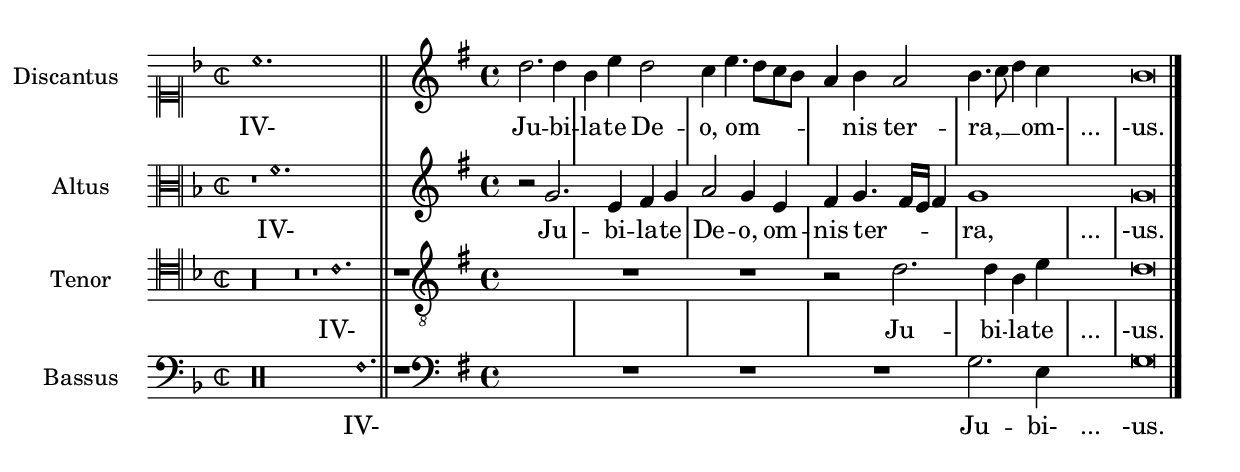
%% DO NOT EDIT this file manually; it is automatically
%% generated from LSR http://lsr.dsi.unimi.it
%% Make any changes in LSR itself, or in Documentation/snippets/new/ ,
%% and then run scripts/auxiliar/makelsr.py
%%
%% This file is in the public domain.
\version "2.16.0"

\header {
  lsrtags = "ancient-notation, real-music, really-cool, template"

  texidoc = "
When transcribing mensural music, an incipit at the beginning of the
piece is useful to indicate the original key and tempo. While today
musicians are used to bar lines in order to faster recognize rhythmic
patterns, bar lines were not yet invented during the period of mensural
music; in fact, the meter often changed after every few notes. As a
compromise, bar lines are often printed between the staves rather than
on the staves.

"
  doctitle = "Ancient notation template -- modern transcription of mensural music"
} % begin verbatim


global = {
  \set Score.skipBars = ##t

  % incipit
  \once \override Score.SystemStartBracket #'transparent = ##t
   % Set tight spacing
  \override Score.SpacingSpanner #'spacing-increment = #1.0
  \key f \major
  \time 2/2
  \once \override Staff.TimeSignature #'style = #'neomensural
  \override Voice.NoteHead #'style = #'neomensural
  \override Voice.Rest #'style = #'neomensural
  \set Staff.printKeyCancellation = ##f
  \cadenzaOn % turn off bar lines
  \skip 1*10
  \once \override Staff.BarLine #'transparent = ##f
  \bar "||"
  \skip 1*1 % need this extra \skip such that clef change comes
            % after bar line
  \bar ""

  % main
  \cadenzaOff % turn bar lines on again
  \once \override Staff.Clef #'full-size-change = ##t
  \set Staff.forceClef = ##t
  \key g \major
  \time 4/4
  \override Voice.NoteHead #'style = #'default
  \override Voice.Rest #'style = #'default

  % Setting printKeyCancellation back to #t must not
  % occur in the first bar after the incipit.  Dto. for forceClef.
  % Therefore, we need an extra \skip.
  \skip 1*1
  \set Staff.printKeyCancellation = ##t
  \set Staff.forceClef = ##f

  \skip 1*7 % the actual music

  % let finis bar go through all staves
  \override Staff.BarLine #'transparent = ##f

  % finis bar
  \bar "|."
}

discantusNotes = {
  \transpose c' c'' {
    \set Staff.instrumentName = #"Discantus  "

    % incipit
    \clef "neomensural-c1"
    c'1. s2   % two bars
    \skip 1*8 % eight bars
    \skip 1*1 % one bar

    % main
    \clef "treble"
    d'2. d'4 |
    b e' d'2 |
    c'4 e'4.( d'8 c' b |
    a4) b a2 |
    b4.( c'8 d'4) c'4 |
    \once \override NoteHead #'transparent = ##t c'1 |
    b\breve |
  }
}

discantusLyrics = \lyricmode {
  % incipit
  IV-

  % main
  Ju -- bi -- |
  la -- te De -- |
  o, om --
  nis ter -- |
  ra, __ om- |
  "..." |
  -us. |
}

altusNotes = {
  \transpose c' c'' {
    \set Staff.instrumentName = #"Altus  "

    % incipit
    \clef "neomensural-c3"
    r1        % one bar
    f1. s2    % two bars
    \skip 1*7 % seven bars
    \skip 1*1 % one bar

    % main
    \clef "treble"
    r2 g2. e4 fis g | % two bars
    a2 g4 e |
    fis g4.( fis16 e fis4) |
    g1 |
    \once \override NoteHead #'transparent = ##t g1 |
    g\breve |
  }
}

altusLyrics = \lyricmode {
  % incipit
  IV-

  % main
  Ju -- bi -- la -- te | % two bars
  De -- o, om -- |
  nis ter -- ra, |
  "..." |
  -us. |
}

tenorNotes = {
  \transpose c' c' {
    \set Staff.instrumentName = #"Tenor  "

    % incipit
    \clef "neomensural-c4"
    r\longa   % four bars
    r\breve   % two bars
    r1        % one bar
    c'1. s2   % two bars
    \skip 1*1 % one bar
    \skip 1*1 % one bar

    % main
    \clef "treble_8"
    R1 |
    R1 |
    R1 |
    r2 d'2. d'4 b e' | % two bars
    \once \override NoteHead #'transparent = ##t e'1 |
    d'\breve |
  }
}

tenorLyrics = \lyricmode {
  % incipit
  IV-

  % main
  Ju -- bi -- la -- te | % two bars
  "..." |
  -us. |
}

bassusNotes = {
  \transpose c' c' {
    \set Staff.instrumentName = #"Bassus  "

    % incipit
    \clef "bass"
    r\maxima  % eight bars
    f1. s2    % two bars
    \skip 1*1 % one bar

    % main
    \clef "bass"
    R1 |
    R1 |
    R1 |
    R1 |
    g2. e4 |
    \once \override NoteHead #'transparent = ##t e1 |
    g\breve |
  }
}

bassusLyrics = \lyricmode {
  % incipit
  IV-

  % main
  Ju -- bi- |
  "..." |
  -us. |
}

\score {
  \new StaffGroup = choirStaff <<
    \new Voice =
      "discantusNotes" << \global \discantusNotes >>
    \new Lyrics =
      "discantusLyrics" \lyricsto discantusNotes { \discantusLyrics }
    \new Voice =
      "altusNotes" << \global \altusNotes >>
    \new Lyrics =
      "altusLyrics" \lyricsto altusNotes { \altusLyrics }
    \new Voice =
      "tenorNotes" << \global \tenorNotes >>
    \new Lyrics =
      "tenorLyrics" \lyricsto tenorNotes { \tenorLyrics }
    \new Voice =
      "bassusNotes" << \global \bassusNotes >>
    \new Lyrics =
      "bassusLyrics" \lyricsto bassusNotes { \bassusLyrics }
  >>
  \layout {
    \context {
      \Score

      % no bars in staves
      \override BarLine #'transparent = ##t

      % incipit should not start with a start delimiter
      \remove "System_start_delimiter_engraver"
    }
    \context {
      \Voice

      % no slurs
      \override Slur #'transparent = ##t

      % The command below can be commented out in
      % short scores, but especially for large scores you
      % will typically yield better line breaking and improve
      % overall spacing if you do not comment the command out.

      \remove "Forbid_line_break_engraver"
    }
  }
}
